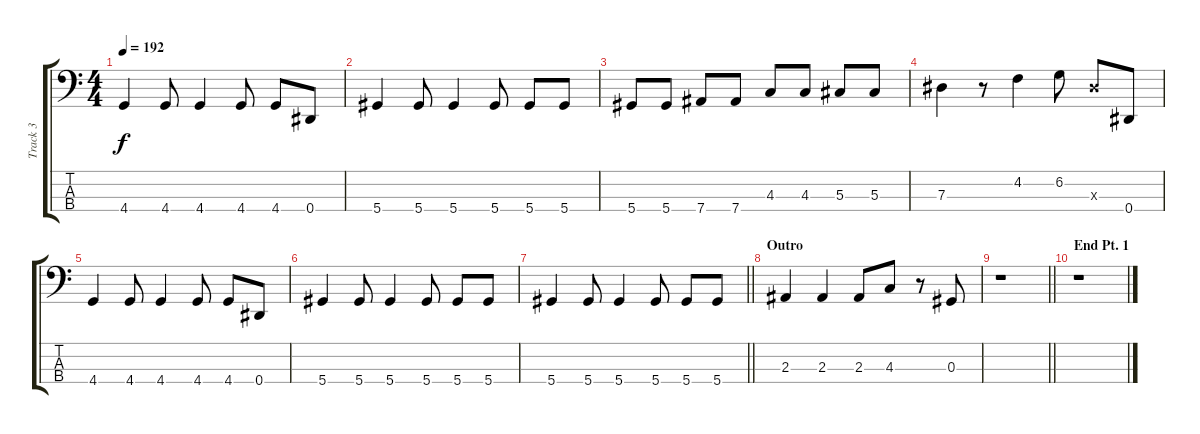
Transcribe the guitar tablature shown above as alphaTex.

\track ("Track 3" "Track 3") {instrument electricbassfinger}
\staff {score tabs}
\tuning (Gb2 Db2 Ab1 Eb1) {hide}
\ts (4 4)
\tempo 192
\clef f4
\ks c
4.4.4{dy f} 4.4.8 4.4.4 4.4.8 4.4.8 0.4.8 |
5.4.4 5.4.8 5.4.4 5.4.8 5.4.8 5.4.8 |
5.4.8 5.4.8 7.4.8 7.4.8 4.3.8 4.3.8 5.3.8 5.3.8 |
7.3.4 r.8 4.2.4 6.2.8 7.3{x}.8 0.4.8 |
4.4.4 4.4.8 4.4.4 4.4.8 4.4.8 0.4.8 |
5.4.4 5.4.8 5.4.4 5.4.8 5.4.8 5.4.8 |
\barLineRight lightlight
5.4.4 5.4.8 5.4.4 5.4.8 5.4.8 5.4.8 |
\section ("" "Outro")
2.3.4 2.3.4 2.3.8 4.3.8 r.8 0.3.8 |
\barLineRight lightlight
r.1 |
\section ("" "End Pt. 1")
r.1
